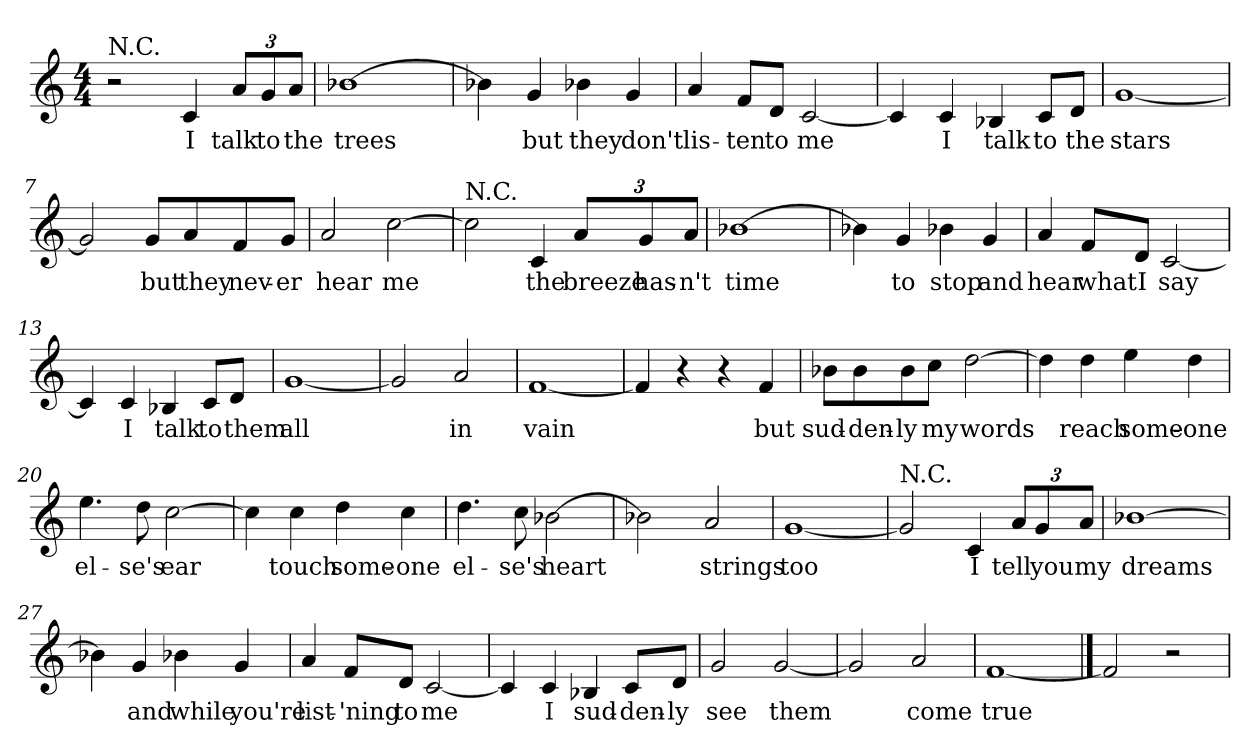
**kern	**text
*part1	*part1
*staff1	*staff1
*clefG2	*
*k[]	*
*C:	*
*M4/4	*
=1	=1
!LO:TX:a:t=N.C.	!
2r	.
4c/	I
*Xbrackettup	*
12a/L	talk
12g/	to
12a/J	the
=2	=2
[1b-X	trees
=3	=3
4b-X\]	.
4g/	but
4b-X\	they
4g/	don't
=4	=4
4a/	lis-
8f/L	-ten
8d/J	to
[2c/	me
!!LO:LB:g=z
=5	=5
4c/]	.
4c/	I
4B-X/	talk
8c/L	to
8d/J	the
=6	=6
[1g	stars
=7	=7
2g/]	.
8g/L	but
8a/	they
8f/	nev-
8g/J	-er
=8	=8
2a/	hear
[2cc\	me
!!LO:LB:g=z
=9	=9
!LO:TX:a:t=N.C.	!
2cc\]	.
4c/	the
12a/L	breeze
12g/	has-
12a/J	-n't
=10	=10
[1b-X	time
=11	=11
4b-X\]	.
4g/	to
4b-X\	stop
4g/	and
=12	=12
4a/	hear
8f/L	what
8d/J	I
[2c/	say
!!LO:LB:g=z
=13	=13
4c/]	.
4c/	I
4B-X/	talk
8c/L	to
8d/J	them
=14	=14
[1g	all
=15	=15
2g/]	.
2a/	in
=16	=16
[1f	vain
!!LO:LB:g=z
=17	=17
4f/]	.
4r	.
4r	.
4f/	but
=18	=18
8b-X\L	sud-
8b-\	-den-
8b-\	-ly
8cc\J	my
[2dd\	words
=19	=19
4dd\]	.
4dd\	reach
4ee\	some-
4dd\	-one
=20	=20
4.ee\	el-
8dd\	-se's
[2cc\	ear
!!LO:LB:g=z
=21	=21
4cc\]	.
4cc\	touch
4dd\	some-
4cc\	-one
=22	=22
4.dd\	el-
8cc\	-se's
[2b-X\	heart
=23	=23
2b-X\]	.
2a/	strings
=24	=24
[1g	too
!!LO:LB:g=z
=25	=25
!LO:TX:a:t=N.C.	!
2g/]	.
4c/	I
12a/L	tell
12g/	you
12a/J	my
=26	=26
[1b-X	dreams
=27	=27
4b-X\]	.
4g/	and
4b-X\	while
4g/	you're
=28	=28
4a/	list-
8f/L	-'ning
8d/J	to
[2c/	me
!!LO:LB:g=z
=29	=29
4c/]	.
4c/	I
4B-X/	sud-
8c/L	-den-
8d/J	-ly
=30	=30
2g/	see
[2g/	them
=31	=31
2g/]	.
2a/	come
=32	=32
[1f	true
==33	==33
2f/]	.
2r	.
=	=
*-	*-
